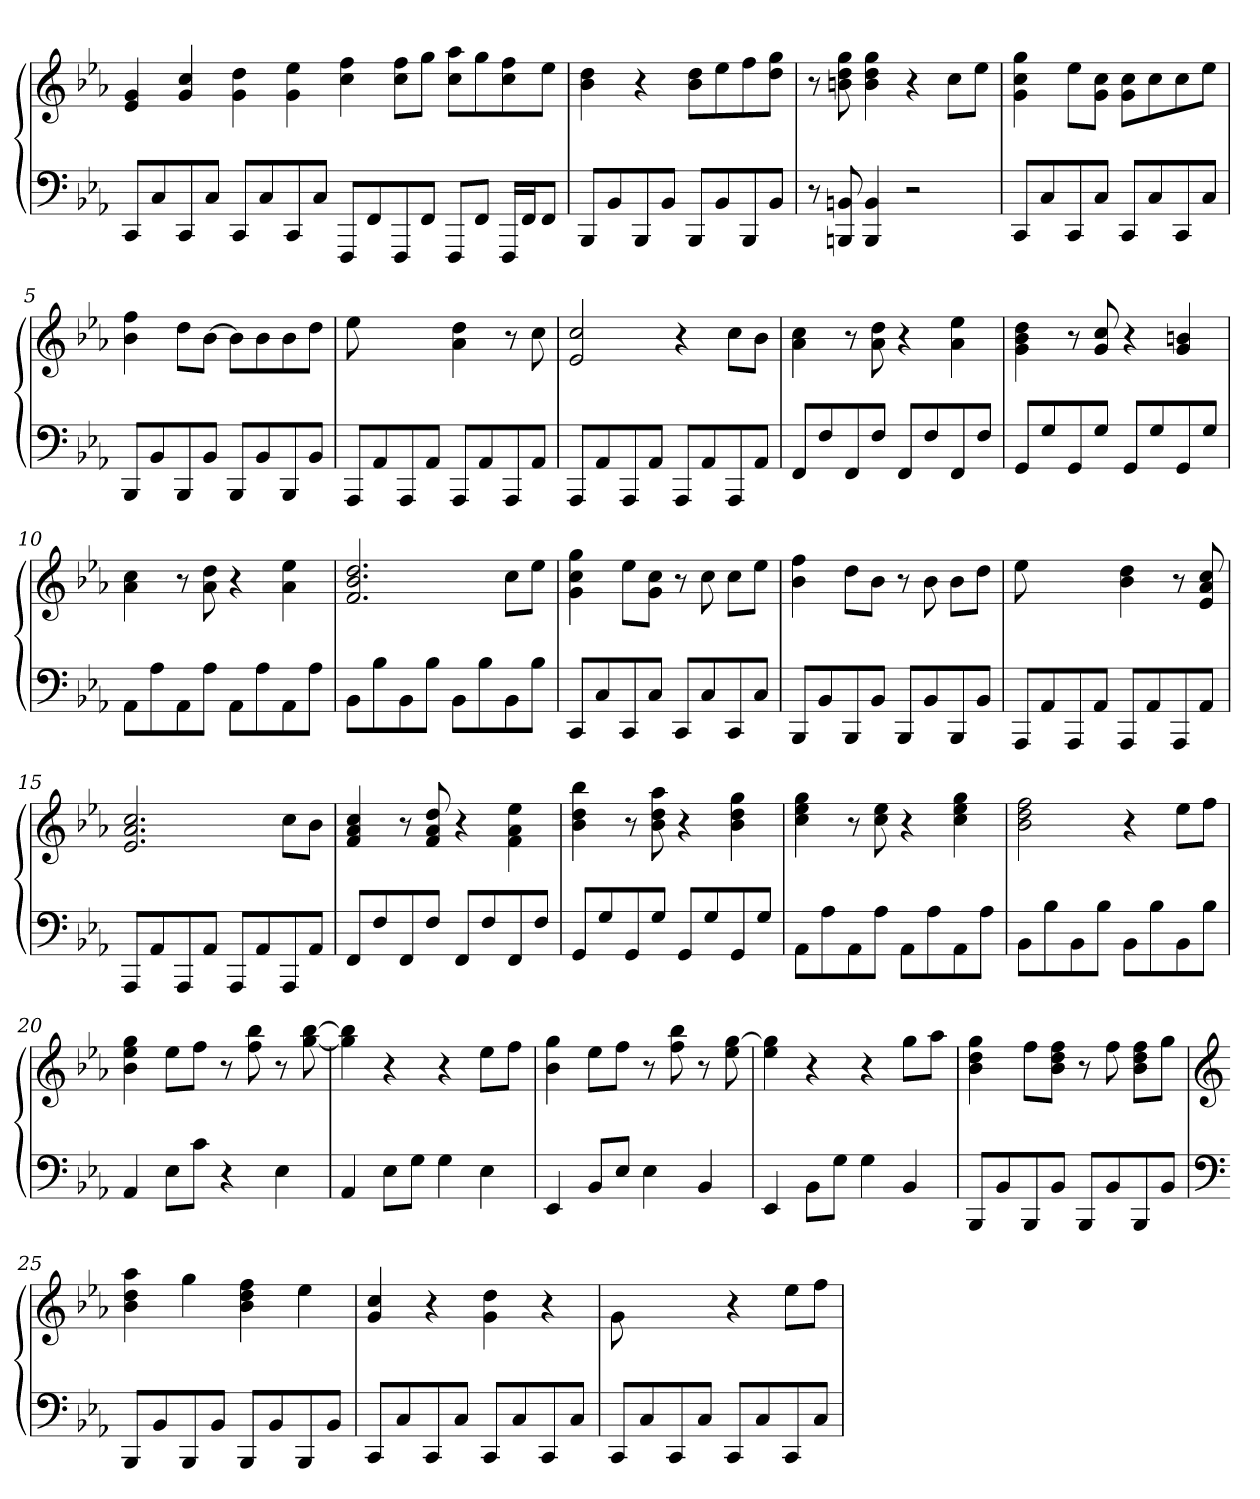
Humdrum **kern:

**kern	**kern
*part1	*part1
*staff2	*staff1
*clefF4	*clefG2
*k[b-e-a-]	*k[b-e-a-]
=1	=1
8CC/L	4e-/ 4g/
8C/	.
8CC/	4g/ 4cc/
8C/J	.
8CC/L	4g\ 4dd\
8C/	.
8CC/	4g\ 4ee-\
8C/J	.
8FFF/L	4cc\ 4ff\
8FF/	.
8FFF/	8cc\ 8ff\L
8FF/J	8gg\J
8FFF/L	8cc\ 8aa-\L
8FF/J	8gg\
16FFF/LL	8cc\ 8ff\
16FF/J	.
8FF/J	8ee-\J
=2	=2
8BBB-/L	4b-\ 4dd\
8BB-/	.
8BBB-/	4r
8BB-/J	.
8BBB-/L	8b-\ 8dd\L
8BB-/	8ee-\
8BBB-/	8ff\
8BB-/J	8dd\ 8gg\J
=3	=3
8r	8r
8BBBn/ 8BBn/	8bn\ 8dd\ 8gg\
4BBB/ 4BB/	4b\ 4dd\ 4gg\
2r	4r
.	8cc\L
.	8ee-\J
!!LO:LB:g=z
=4	=4
8CC/L	4g\ 4cc\ 4gg\
8C/	.
8CC/	8ee-\L
8C/J	8g\ 8cc\J
8CC/L	8g\ 8cc\L
8C/	8cc\
8CC/	8cc\
8C/J	8ee-\J
=5	=5
8BBB-/L	4b-\ 4ff\
8BB-/	.
8BBB-/	8dd\L
8BB-/J	[8b-\J
8BBB-/L	8b-\L]
8BB-/	8b-\
8BBB-/	8b-\
8BB-/J	8dd\J
=6	=6
8AAA-/L	8ee-\
8AA-/	4.ryy
8AAA-/	.
8AA-/J	.
8AAA-/L	4a-\ 4dd\
8AA-/	.
8AAA-/	8r
8AA-/J	8cc\
=7	=7
8AAA-/L	2e-/ 2cc/
8AA-/	.
8AAA-/	.
8AA-/J	.
8AAA-/L	4r
8AA-/	.
8AAA-/	8cc\L
8AA-/J	8b-\J
!!LO:LB:g=z
=8	=8
8FF/L	4a-\ 4cc\
8F/	.
8FF/	8r
8F/J	8a-\ 8dd\
8FF/L	4r
8F/	.
8FF/	4a-\ 4ee-\
8F/J	.
=9	=9
8GG/L	4g\ 4b-\ 4dd\
8G/	.
8GG/	8r
8G/J	8g/ 8cc/
8GG/L	4r
8G/	.
8GG/	4g/ 4bn/
8G/J	.
=10	=10
8AA-\L	4a-\ 4cc\
8A-\	.
8AA-\	8r
8A-\J	8a-\ 8dd\
8AA-\L	4r
8A-\	.
8AA-\	4a-\ 4ee-\
8A-\J	.
=11	=11
8BB-\L	2.f/ 2.b-/ 2.dd/
8B-\	.
8BB-\	.
8B-\J	.
8BB-\L	.
8B-\	.
8BB-\	8cc\L
8B-\J	8ee-\J
!!LO:LB:g=z
=12	=12
8CC/L	4g\ 4cc\ 4gg\
8C/	.
8CC/	8ee-\L
8C/J	8g\ 8cc\J
8CC/L	8r
8C/	8cc\
8CC/	8cc\L
8C/J	8ee-\J
=13	=13
8BBB-/L	4b-\ 4ff\
8BB-/	.
8BBB-/	8dd\L
8BB-/J	8b-\J
8BBB-/L	8r
8BB-/	8b-\
8BBB-/	8b-\L
8BB-/J	8dd\J
=14	=14
8AAA-/L	8ee-\
8AA-/	4.ryy
8AAA-/	.
8AA-/J	.
8AAA-/L	4b-\ 4dd\
8AA-/	.
8AAA-/	8r
8AA-/J	8e-/ 8a-/ 8cc/
=15	=15
8AAA-/L	2.e-/ 2.a-/ 2.cc/
8AA-/	.
8AAA-/	.
8AA-/J	.
8AAA-/L	.
8AA-/	.
8AAA-/	8cc\L
8AA-/J	8b-\J
!!LO:LB:g=z
=16	=16
8FF/L	4f/ 4a-/ 4cc/
8F/	.
8FF/	8r
8F/J	8f/ 8a-/ 8dd/
8FF/L	4r
8F/	.
8FF/	4f\ 4a-\ 4ee-\
8F/J	.
=17	=17
8GG/L	4b-\ 4dd\ 4bb-\
8G/	.
8GG/	8r
8G/J	8b-\ 8dd\ 8aa-\
8GG/L	4r
8G/	.
8GG/	4b-\ 4dd\ 4gg\
8G/J	.
=18	=18
8AA-\L	4cc\ 4ee-\ 4gg\
8A-\	.
8AA-\	8r
8A-\J	8cc\ 8ee-\
8AA-\L	4r
8A-\	.
8AA-\	4cc\ 4ee-\ 4gg\
8A-\J	.
=19	=19
8BB-\L	2b-\ 2dd\ 2ff\
8B-\	.
8BB-\	.
8B-\J	.
8BB-\L	4r
8B-\	.
8BB-\	8ee-\L
8B-\J	8ff\J
!!LO:LB:g=z
=20	=20
4AA-/	4b-\ 4ee-\ 4gg\
8E-\L	8ee-\L
8c\J	8ff\J
4r	8r
.	8ff\ 8bb-\
4E-\	8r
.	[8gg\ [8bb-\
=21	=21
4AA-/	4gg\] 4bb-\]
8E-\L	4r
8G\J	.
4G\	4r
4E-\	8ee-\L
.	8ff\J
=22	=22
4EE-/	4b-\ 4gg\
8BB-/L	8ee-\L
8E-/J	8ff\J
4E-\	8r
.	8ff\ 8bb-\
4BB-/	8r
.	8ee-\ [8gg\
=23	=23
4EE-/	4ee-\ 4gg\]
8BB-\L	4r
8G\J	.
4G\	4r
4BB-/	8gg\L
.	8aa-\J
=24	=24
8BBB-/L	4b-\ 4dd\ 4gg\
8BB-/	.
8BBB-/	8ff\L
8BB-/J	8b-\ 8dd\ 8ff\J
8BBB-/L	8r
8BB-/	8ff\
8BBB-/	8b-\ 8dd\ 8ff\L
8BB-/J	8gg\J
!!LO:PB:g=z
=25	=25
*clefF4	*clefG2
8BBB-/L	4b-\ 4dd\ 4aa-\
8BB-/	.
8BBB-/	4gg\
8BB-/J	.
8BBB-/L	4b-\ 4dd\ 4ff\
8BB-/	.
8BBB-/	4ee-\
8BB-/J	.
=26	=26
8CC/L	4g/ 4cc/
8C/	.
8CC/	4r
8C/J	.
8CC/L	4g\ 4dd\
8C/	.
8CC/	4r
8C/J	.
=27	=27
8CC/L	8g\
8C/	4.ryy
8CC/	.
8C/J	.
8CC/L	4r
8C/	.
8CC/	8ee-\L
8C/J	8ff\J
=	=
*-	*-
